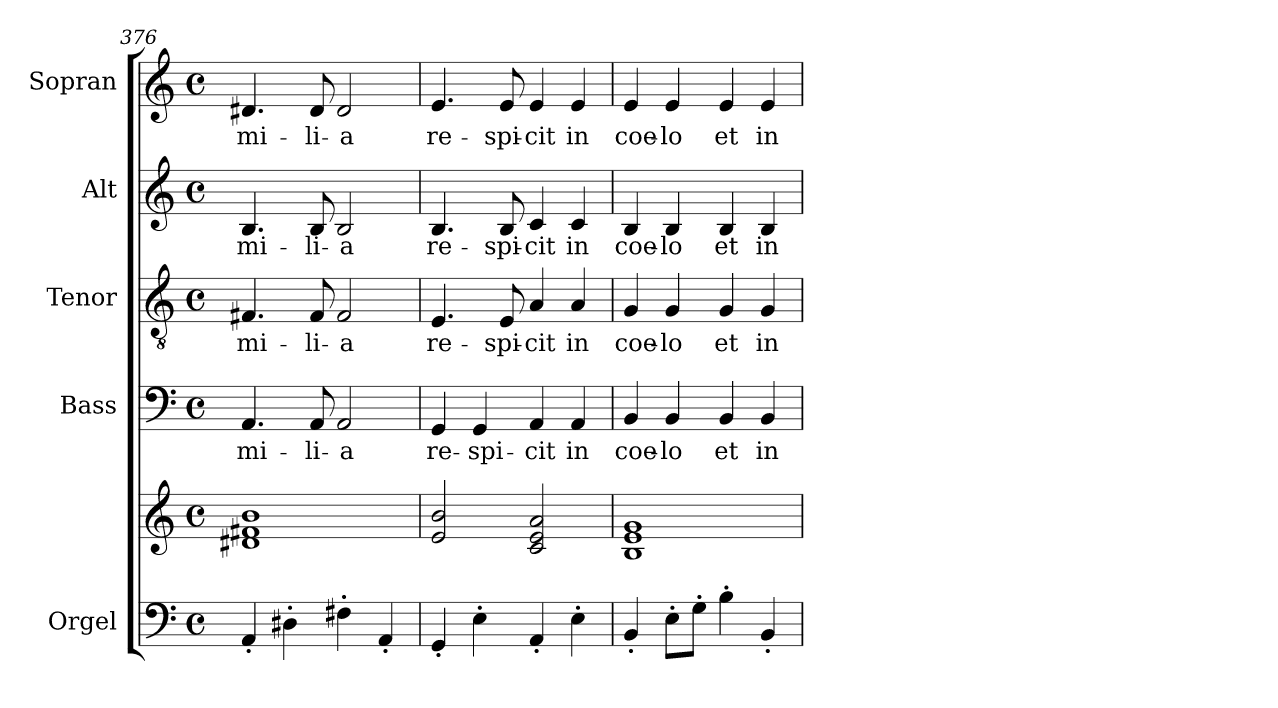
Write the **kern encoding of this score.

**kern	**kern	**kern	**text	**kern	**text	**kern	**text	**kern	**text
*part5	*part5	*part4	*part4	*part3	*part3	*part2	*part2	*part1	*part1
*staff6	*staff5	*staff4	*staff4	*staff3	*staff3	*staff2	*staff2	*staff1	*staff1
*I"Orgel	*	*I"Bass	*	*I"Tenor	*	*I"Alt	*	*I"Sopran	*
*I'Org.	*	*I'B.	*	*I'T.	*	*I'A.	*	*I'S.	*
!!LO:LB:g=z
*clefF4	*clefG2	*clefF4	*	*clefGv2	*	*clefG2	*	*clefG2	*
*k[]	*k[]	*k[]	*	*k[]	*	*k[]	*	*k[]	*
*C:	*C:	*C:	*	*C:	*	*C:	*	*C:	*
*M4/4	*M4/4	*M4/4	*	*M4/4	*	*M4/4	*	*M4/4	*
*met(c)	*met(c)	*met(c)	*	*met(c)	*	*met(c)	*	*met(c)	*
=376	=376	=376	=376	=376	=376	=376	=376	=376	=376
!	!	!	!LO:LY:b	!	!LO:LY:b	!	!LO:LY:b	!	!LO:LY:b
4AA'</	1d#X 1f#X 1b	4.AA/	-mi-	4.F#X/	-mi-	4.B/	-mi-	4.d#X/	-mi-
4D#X'>\	.	.	.	.	.	.	.	.	.
!	!	!	!LO:LY:b	!	!LO:LY:b	!	!LO:LY:b	!	!LO:LY:b
.	.	8AA/	-li-	8F#/	-li-	8B/	-li-	8d#/	-li-
!	!	!	!LO:LY:b	!	!LO:LY:b	!	!LO:LY:b	!	!LO:LY:b
4F#X'>\	.	2AA/	-a	2F#/	-a	2B/	-a	2d#/	-a
4AA'</	.	.	.	.	.	.	.	.	.
=377	=377	=377	=377	=377	=377	=377	=377	=377	=377
!	!	!	!LO:LY:b	!	!LO:LY:b	!	!LO:LY:b	!	!LO:LY:b
4GG'</	2e/ 2b/	4GG/	re-	4.E/	re-	4.B/	re-	4.e/	re-
!	!	!	!LO:LY:b	!	!	!	!	!	!
4E'>\	.	4GG/	-spi-	.	.	.	.	.	.
!	!	!	!	!	!LO:LY:b	!	!LO:LY:b	!	!LO:LY:b
.	.	.	.	8E/	-spi-	8B/	-spi-	8e/	-spi-
!	!	!	!LO:LY:b	!	!LO:LY:b	!	!LO:LY:b	!	!LO:LY:b
4AA'</	2c/ 2e/ 2a/	4AA/	-cit	4A/	-cit	4c/	-cit	4e/	-cit
!	!	!	!LO:LY:b	!	!LO:LY:b	!	!LO:LY:b	!	!LO:LY:b
4E'>\	.	4AA/	in	4A/	in	4c/	in	4e/	in
=378	=378	=378	=378	=378	=378	=378	=378	=378	=378
!	!	!	!LO:LY:b	!	!LO:LY:b	!	!LO:LY:b	!	!LO:LY:b
4BB'</	1B 1e 1g	4BB/	coe-	4G/	coe-	4B/	coe-	4e/	coe-
!	!	!	!LO:LY:b	!	!LO:LY:b	!	!LO:LY:b	!	!LO:LY:b
8E'>\L	.	4BB/	-lo	4G/	-lo	4B/	-lo	4e/	-lo
8G'>\J	.	.	.	.	.	.	.	.	.
!	!	!	!LO:LY:b	!	!LO:LY:b	!	!LO:LY:b	!	!LO:LY:b
4B'>\	.	4BB/	et	4G/	et	4B/	et	4e/	et
!	!	!	!LO:LY:b	!	!LO:LY:b	!	!LO:LY:b	!	!LO:LY:b
4BB'</	.	4BB/	in	4G/	in	4B/	in	4e/	in
=	=	=	=	=	=	=	=	=	=
*-	*-	*-	*-	*-	*-	*-	*-	*-	*-
